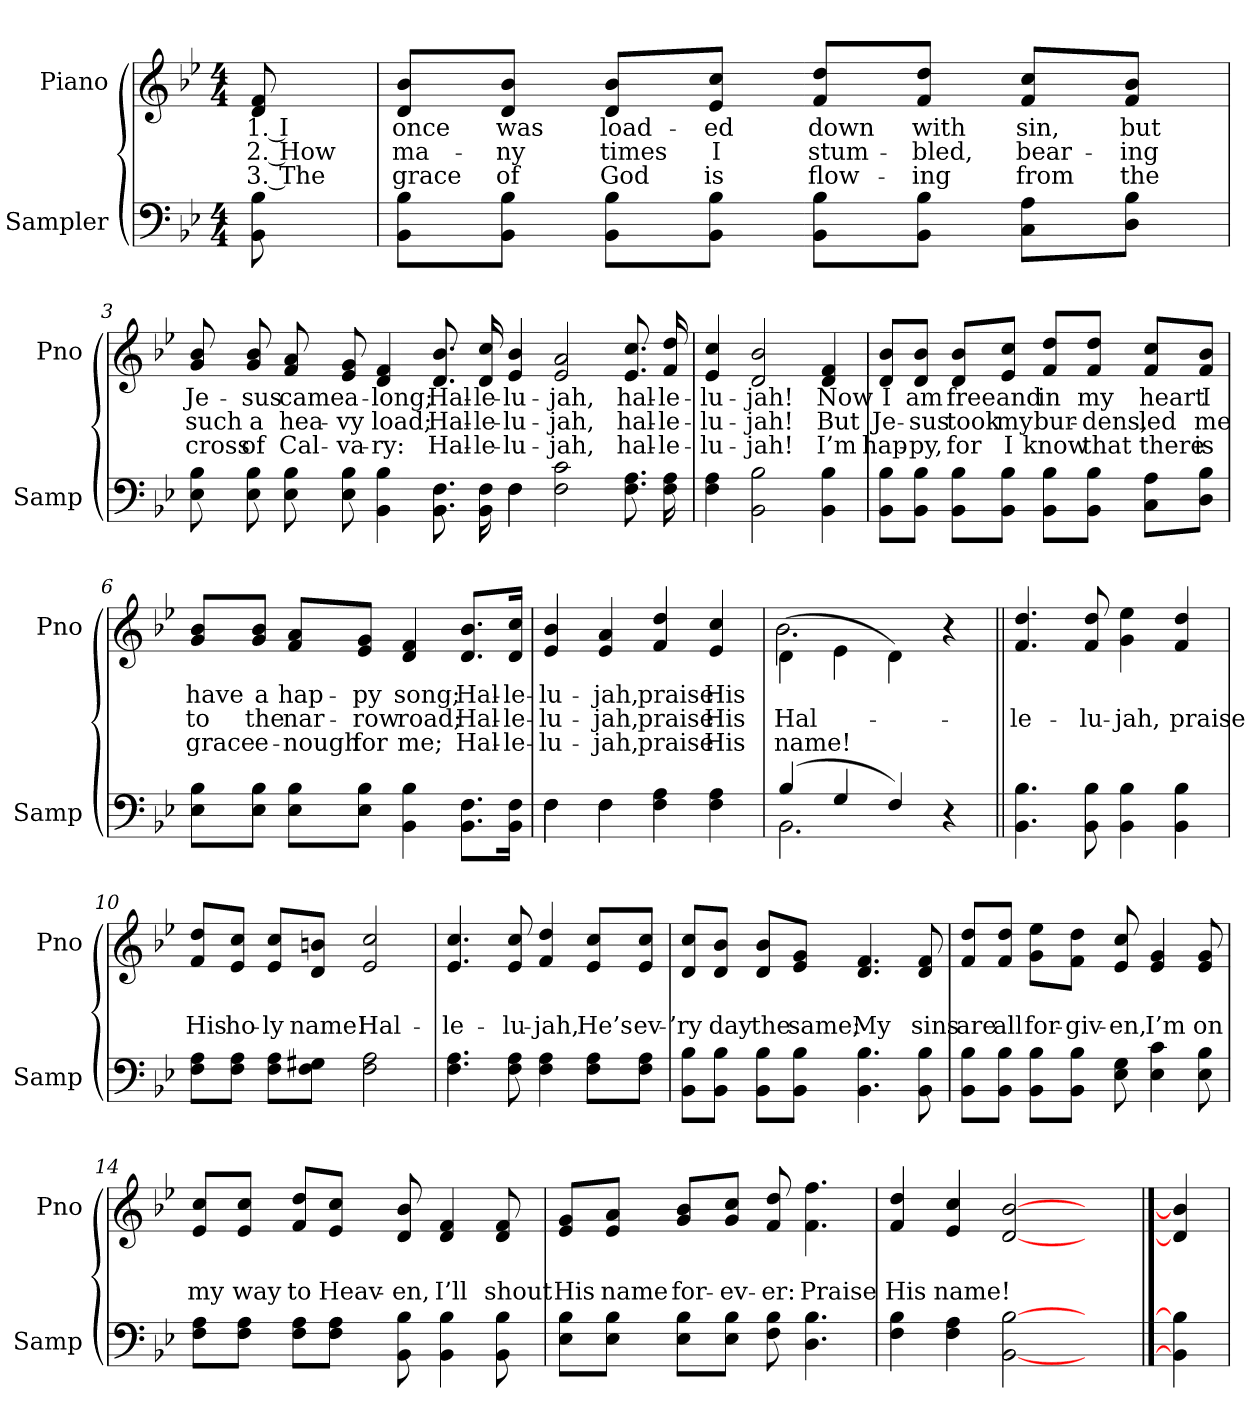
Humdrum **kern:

**kern	**kern	**text	**text	**text
*part2	*part1	*part1	*part1	*part1
*staff2	*staff1	*staff1	*staff1	*staff1
*I"Sampler	*I"Piano	*	*	*
*I'Samp	*I'Pno	*	*	*
*clefF4	*clefG2	*	*	*
*k[b-e-]	*k[b-e-]	*	*	*
*B-:	*B-:	*	*	*
*M4/4	*M4/4	*	*	*
=1	=1	=1	=1	=1
8BB- 8B-	8d 8f	1. I	2. How	3. The
=2	=2	=2	=2	=2
8BB-\ 8B-\L	8d/ 8b-/L	once	ma-	grace
8BB-\ 8B-\J	8d/ 8b-/J	was	-ny	of
8BB-\ 8B-\L	8d/ 8b-/L	load-	times	God
8BB-\ 8B-\J	8e-/ 8cc/J	-ed	I	is
8BB-\ 8B-\L	8f/ 8dd/L	down	stum-	flow-
8BB-\ 8B-\J	8f/ 8dd/J	with	-bled,	-ing
8C\ 8A\L	8f/ 8cc/L	sin,	bear-	from
8D\ 8B-\J	8f/ 8b-/J	but	-ing	the
=3	=3	=3	=3	=3
*^	*	*	*	*
8E- 8B-	1ryy	8g 8b-	Je-	such	cross
8E- 8B-	.	8g 8b-	-sus	a	of
8E- 8B-	.	8f 8a	came	hea-	Cal-
8E- 8B-	.	8e- 8g	a-	-vy	-va-
4BB- 4B-	.	4d 4f	-long;	load;	-ry:
8.BB- 8.F	.	8.d 8.b-	Hal-	Hal-	Hal-
16BB- 16F	.	16d 16cc	-le-	-le-	-le-
4F\	4F	4e- 4b-	-lu-	-lu-	-lu-
2F 2c	2.ryy	2e- 2a	-jah,	-jah,	-jah,
8.F 8.A	.	8.e- 8.cc	hal-	hal-	hal-
16F 16A	.	16f 16dd	-le-	-le-	-le-
*v	*v	*	*	*	*
=4	=4	=4	=4	=4
4F 4A	4e- 4cc	-lu-	-lu-	-lu-
2BB- 2B-	2d 2b-	-jah!	-jah!	-jah!
4BB- 4B-	4d 4f	Now	But	I’m
=5	=5	=5	=5	=5
8BB-\ 8B-\L	8d/ 8b-/L	I	Je-	hap-
8BB-\ 8B-\J	8d/ 8b-/J	am	-sus	-py,
8BB-\ 8B-\L	8d/ 8b-/L	free	took	for
8BB-\ 8B-\J	8e-/ 8cc/J	and	my	I
8BB-\ 8B-\L	8f/ 8dd/L	in	bur-	know
8BB-\ 8B-\J	8f/ 8dd/J	my	-dens,	that
8C\ 8A\L	8f/ 8cc/L	heart	led	there
8D\ 8B-\J	8f/ 8b-/J	I	me	is
=6	=6	=6	=6	=6
8E-\ 8B-\L	8g/ 8b-/L	have	to	grace
8E-\ 8B-\J	8g/ 8b-/J	a	the	e-
8E-\ 8B-\L	8f/ 8a/L	hap-	nar-	-nough
8E-\ 8B-\J	8e-/ 8g/J	-py	-row	for
4BB- 4B-	4d 4f	song;	road;	me;
8.BB-\ 8.F\L	8.d/ 8.b-/L	Hal-	Hal-	Hal-
16BB-\ 16F\Jk	16d/ 16cc/Jk	-le-	-le-	-le-
=7	=7	=7	=7	=7
*^	*	*	*	*
4F\	4F	4e- 4b-	-lu-	-lu-	-lu-
4F\	4F	4e- 4a	-jah,	-jah,	-jah,
4F 4A	2ryy	4f 4dd	praise	praise	praise
4F 4A	.	4e- 4cc	His	His	His
=8	=8	=8	=8	=8	=8
*	*	*^	*	*	*
(4B-/	2.BB-	(4d\	2.b-	.	Hal-	name!
4G/	.	4e-\	.	.	.	.
4F/)	.	4d\)	.	.	.	.
4r	4ryy	4r	4ryy	.	.	.
=9||	=9||	=9||	=9||	=9||	=9||	=9||
!	!	!LO:TX:t=Refrain	!	!	!	!
*v	*v	*	*	*	*	*
*	*v	*v	*	*	*
4.BB- 4.B-	4.f 4.dd	.	-le-	.
8BB- 8B-	8f 8dd	.	-lu-	.
4BB- 4B-	4g 4ee-	.	-jah,	.
4BB- 4B-	4f 4dd	.	praise	.
=10	=10	=10	=10	=10
8F\ 8A\L	8f/ 8dd/L	.	His	.
8F\ 8A\J	8e-/ 8cc/J	.	ho-	.
8F\ 8A\L	8e-/ 8cc/L	.	-ly	.
8F\ 8G#X\J	8d/ 8bn/J	.	name!	.
2F 2A	2e- 2cc	.	Hal-	.
=11	=11	=11	=11	=11
4.F 4.A	4.e- 4.cc	.	-le-	.
8F 8A	8e- 8cc	.	-lu-	.
4F 4A	4f 4dd	.	-jah,	.
8F\ 8A\L	8e-/ 8cc/L	.	He’s	.
8F\ 8A\J	8e-/ 8cc/J	.	ev-	.
=12	=12	=12	=12	=12
8BB-\ 8B-\L	8d/ 8cc/L	.	-’ry	.
8BB-\ 8B-\J	8d/ 8b-/J	.	day	.
8BB-\ 8B-\L	8d/ 8b-/L	.	the	.
8BB-\ 8B-\J	8e-/ 8g/J	.	same;	.
4.BB- 4.B-	4.d 4.f	.	My	.
8BB- 8B-	8d 8f	.	sins	.
=13	=13	=13	=13	=13
8BB-\ 8B-\L	8f/ 8dd/L	.	are	.
8BB-\ 8B-\J	8f/ 8dd/J	.	all	.
8BB-\ 8B-\L	8g\ 8ee-\L	.	for-	.
8BB-\ 8B-\J	8f\ 8dd\J	.	-giv-	.
8E- 8G	8e- 8cc	.	-en,	.
4E- 4c	4e- 4g	.	I’m	.
8E- 8B-	8e- 8g	.	on	.
=14	=14	=14	=14	=14
8F\ 8A\L	8e-/ 8cc/L	.	my	.
8F\ 8A\J	8e-/ 8cc/J	.	way	.
8F\ 8A\L	8f/ 8dd/L	.	to	.
8F\ 8A\J	8e-/ 8cc/J	.	Heav-	.
8BB- 8B-	8d 8b-	.	-en,	.
4BB- 4B-	4d 4f	.	I’ll	.
8BB- 8B-	8d 8f	.	shout	.
=15	=15	=15	=15	=15
8E-\ 8B-\L	8e-/ 8g/L	.	His	.
8E-\ 8B-\J	8e-/ 8a/J	.	name	.
8E-\ 8B-\L	8g/ 8b-/L	.	for-	.
8E-\ 8B-\J	8g/ 8cc/J	.	-ev-	.
8F 8B-	8f 8dd	.	-er:	.
4.D 4.B-	4.f 4.ff	.	Praise	.
=16	=16	=16	=16	=16
4F 4B-	4f 4dd	.	His	.
4F 4A	4e- 4cc	.	name!	.
[2BB- [2B-	[2d [2b-	.	.	.
4ryy	4ryy	.	.	.
==17	==17	==17	==17	==17
4BB-] 4B-]	4d] 4b-]	.	.	.
=	=	=	=	=
*-	*-	*-	*-	*-
